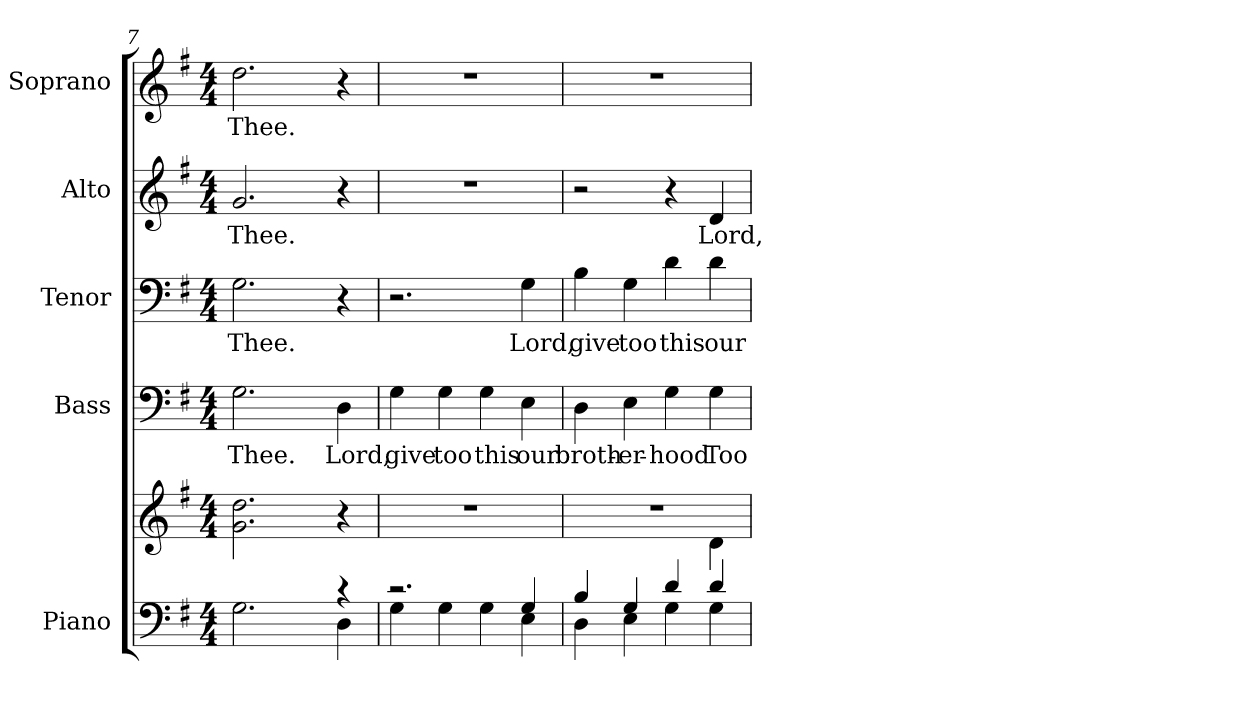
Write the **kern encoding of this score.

**kern	**kern	**kern	**text	**kern	**text	**kern	**text	**kern	**text
*part5	*part5	*part4	*part4	*part3	*part3	*part2	*part2	*part1	*part1
*staff6	*staff5	*staff4	*staff4	*staff3	*staff3	*staff2	*staff2	*staff1	*staff1
*I"Piano	*	*I"Bass	*	*I"Tenor	*	*I"Alto	*	*I"Soprano	*
*I'Pno.	*	*I'B.	*	*I'T.	*	*I'A.	*	*I'S.	*
!!LO:PB:g=z
*clefF4	*clefG2	*clefF4	*	*clefF4	*	*clefG2	*	*clefG2	*
*k[f#]	*k[f#]	*k[f#]	*	*k[f#]	*	*k[f#]	*	*k[f#]	*
*G:	*G:	*G:	*	*G:	*	*G:	*	*G:	*
*M4/4	*M4/4	*M4/4	*	*M4/4	*	*M4/4	*	*M4/4	*
=7	=7	=7	=7	=7	=7	=7	=7	=7	=7
*^	*	*	*	*	*	*	*	*	*
!	!	!	!	!LO:LY:b:color=#000000	!	!	!	!	!	!
!	!	!	!	!	!	!LO:LY:b:color=#000000	!	!	!	!
!	!	!	!	!	!	!	!	!LO:LY:b:color=#000000	!	!
!	!	!	!	!	!	!	!	!	!	!LO:LY:b:color=#000000
2.Gi\	2ryy	2.gi\ 2.ddi	2.Gi\	Thee.	2.Gi\	Thee.	2.gi/	Thee.	2.ddi\	Thee.
.	4ryy	.	.	.	.	.	.	.	.	.
!	!	!	!	!LO:LY:b:color=#000000	!	!	!	!	!	!
4r	4Di\	4r	4Di\	Lord,	4r	.	4r	.	4r	.
=8	=8	=8	=8	=8	=8	=8	=8	=8	=8	=8
!	!	!	!	!LO:LY:b:color=#000000	!	!	!	!	!	!
2.r	4Gi\	1r	4Gi\	give	2.r	.	1r	.	1r	.
!	!	!	!	!LO:LY:b:color=#000000	!	!	!	!	!	!
.	4Gi\	.	4Gi\	too	.	.	.	.	.	.
!	!	!	!	!LO:LY:b:color=#000000	!	!	!	!	!	!
.	4Gi\	.	4Gi\	this	.	.	.	.	.	.
!	!	!	!	!LO:LY:b:color=#000000	!	!	!	!	!	!
!	!	!	!	!	!	!LO:LY:b:color=#000000	!	!	!	!
4Gi/	4Ei\	.	4Ei\	our	4Gi\	Lord,	.	.	.	.
=9	=9	=9	=9	=9	=9	=9	=9	=9	=9	=9
*	*	*^	*	*	*	*	*	*	*	*
!	!	!	!	!	!LO:LY:b:color=#000000	!	!	!	!	!	!
!	!	!	!	!	!	!	!LO:LY:b:color=#000000	!	!	!	!
4Bi/	4Di\	1r	2.ryy	4Di\	broth-	4Bi\	give	2r	.	1r	.
!	!	!	!	!	!LO:LY:b:color=#000000	!	!	!	!	!	!
!	!	!	!	!	!	!	!LO:LY:b:color=#000000	!	!	!	!
4Gi/	4Ei\	.	.	4Ei\	-er-	4Gi\	too	.	.	.	.
!	!	!	!	!	!LO:LY:b:color=#000000	!	!	!	!	!	!
!	!	!	!	!	!	!	!LO:LY:b:color=#000000	!	!	!	!
4di/	4Gi\	.	.	4Gi\	-hood	4di\	this	4r	.	.	.
!	!	!	!	!	!LO:LY:b:color=#000000	!	!	!	!	!	!
!	!	!	!	!	!	!	!LO:LY:b:color=#000000	!	!	!	!
!	!	!	!	!	!	!	!	!	!LO:LY:b:color=#000000	!	!
4di/	4Gi\	.	4di\	4Gi\	Too	4di\	our	4di/	Lord,	.	.
*v	*v	*	*	*	*	*	*	*	*	*	*
*	*v	*v	*	*	*	*	*	*	*	*
=	=	=	=	=	=	=	=	=	=
*-	*-	*-	*-	*-	*-	*-	*-	*-	*-
